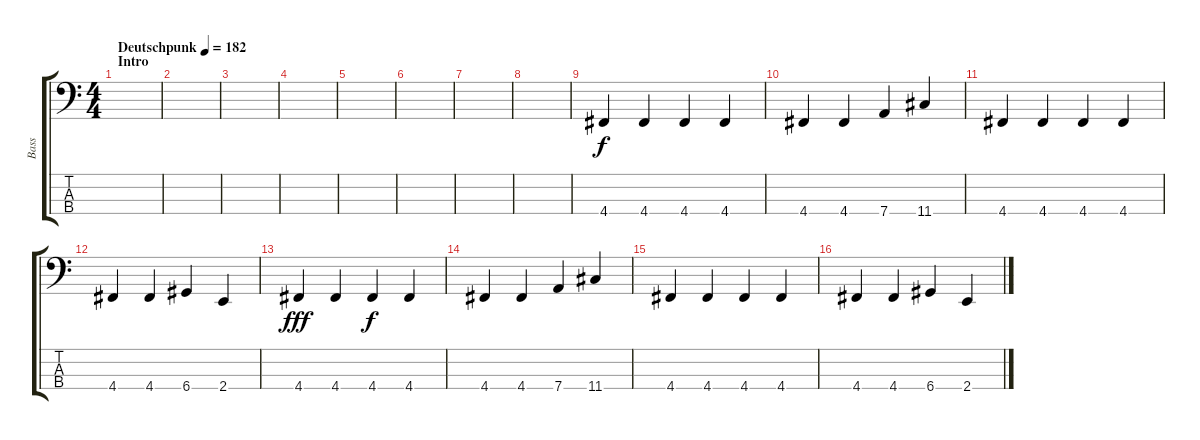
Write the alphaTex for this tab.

\track ("Bass" "Bass") {instrument electricbasspick}
\staff {score tabs}
\tuning (G2 D2 A1 D1) {hide}
\ts (4 4)
\section ("" "Intro")
\tempo (182 "Deutschpunk")
\clef f4
\ks c
|
|
|
|
|
|
|
|
4.4.4 4.4.4 4.4.4{dy f} 4.4.4 |
4.4.4 4.4.4 7.4.4 11.4.4 |
4.4.4 4.4.4 4.4.4 4.4.4 |
4.4.4 4.4.4 6.4.4 2.4.4 |
4.4.4{dy fff} 4.4.4 4.4.4{dy f} 4.4.4 |
4.4.4 4.4.4 7.4.4 11.4.4 |
4.4.4 4.4.4 4.4.4 4.4.4 |
4.4.4 4.4.4 6.4.4 2.4.4
